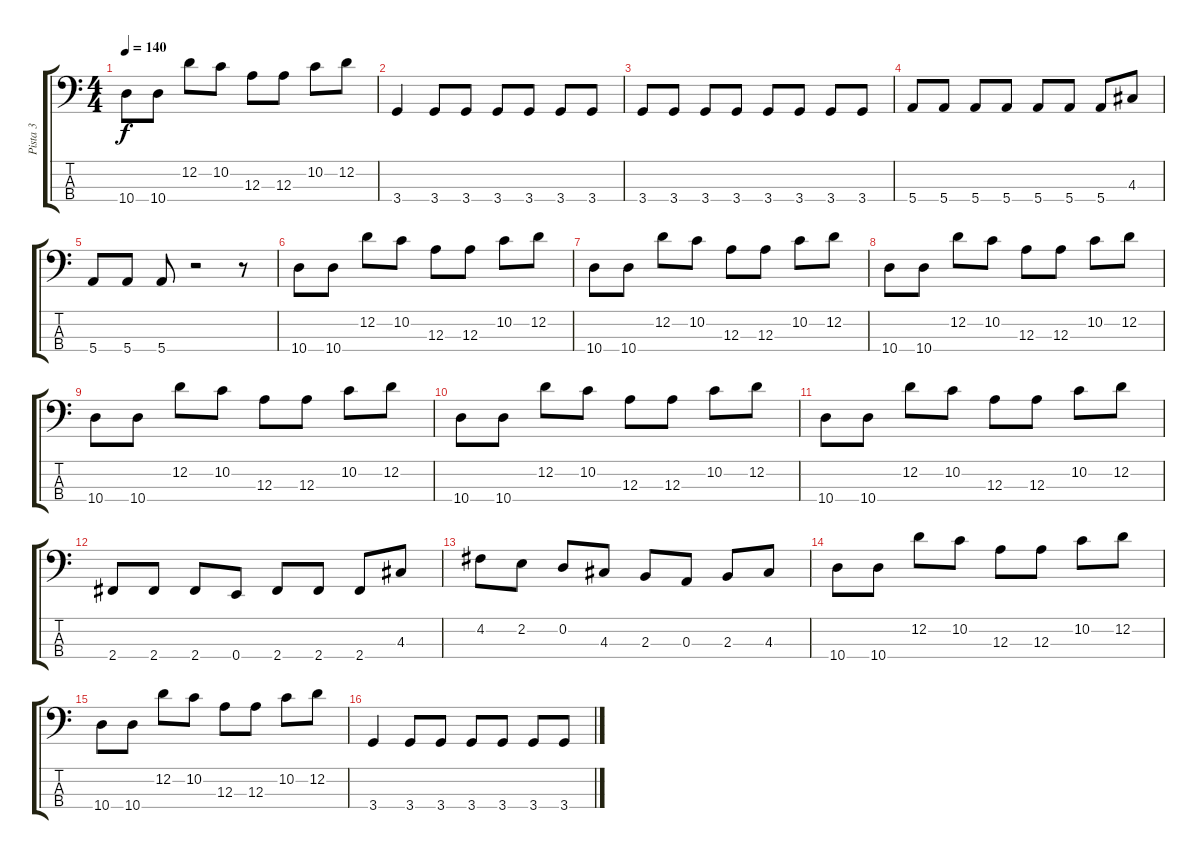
\track ("Pista 3" "Pista 3") {instrument electricbassfinger}
\staff {score tabs}
\tuning (G2 D2 A1 E1) {hide}
\ts (4 4)
\tempo 140
\clef f4
\ks c
10.4.8{dy f} 10.4.8 12.2.8 10.2.8 12.3.8 12.3.8 10.2.8 12.2.8 |
3.4.4 3.4.8 3.4.8 3.4.8 3.4.8 3.4.8 3.4.8 |
3.4.8 3.4.8 3.4.8 3.4.8 3.4.8 3.4.8 3.4.8 3.4.8 |
5.4.8 5.4.8 5.4.8 5.4.8 5.4.8 5.4.8 5.4.8 4.3.8 |
5.4.8 5.4.8 5.4.8 r.2 r.8 |
10.4.8 10.4.8 12.2.8 10.2.8 12.3.8 12.3.8 10.2.8 12.2.8 |
10.4.8 10.4.8 12.2.8 10.2.8 12.3.8 12.3.8 10.2.8 12.2.8 |
10.4.8 10.4.8 12.2.8 10.2.8 12.3.8 12.3.8 10.2.8 12.2.8 |
10.4.8 10.4.8 12.2.8 10.2.8 12.3.8 12.3.8 10.2.8 12.2.8 |
10.4.8 10.4.8 12.2.8 10.2.8 12.3.8 12.3.8 10.2.8 12.2.8 |
10.4.8 10.4.8 12.2.8 10.2.8 12.3.8 12.3.8 10.2.8 12.2.8 |
2.4.8 2.4.8 2.4.8 0.4.8 2.4.8 2.4.8 2.4.8 4.3.8 |
4.2.8 2.2.8 0.2.8 4.3.8 2.3.8 0.3.8 2.3.8 4.3.8 |
10.4.8 10.4.8 12.2.8 10.2.8 12.3.8 12.3.8 10.2.8 12.2.8 |
10.4.8 10.4.8 12.2.8 10.2.8 12.3.8 12.3.8 10.2.8 12.2.8 |
3.4.4 3.4.8 3.4.8 3.4.8 3.4.8 3.4.8 3.4.8
